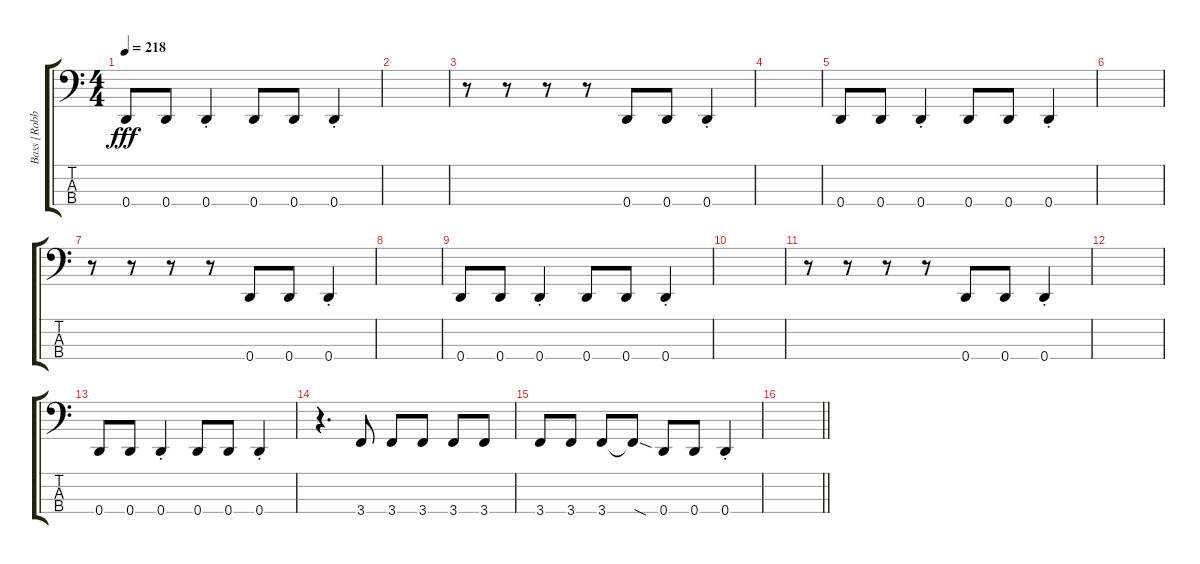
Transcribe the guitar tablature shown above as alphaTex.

\track ("Bass [Robbie Merrill]" "Bass [Robb") {instrument electricbassfinger}
\staff {score tabs}
\tuning (G2 D2 A1 D1) {hide}
\ts (4 4)
\tempo 218
\clef f4
\ks c
0.4.8{dy fff} 0.4.8 0.4{st}.4 0.4.8 0.4.8 0.4{st}.4 |
|
r.8 r.8 r.8 r.8 0.4.8 0.4.8 0.4{st}.4 |
|
0.4.8 0.4.8 0.4{st}.4 0.4.8 0.4.8 0.4{st}.4 |
|
r.8 r.8 r.8 r.8 0.4.8 0.4.8 0.4{st}.4 |
|
0.4.8{volume 16} 0.4.8 0.4{st}.4 0.4.8 0.4.8 0.4{st}.4 |
|
r.8 r.8 r.8 r.8 0.4.8 0.4.8 0.4{st}.4 |
|
0.4.8 0.4.8 0.4{st}.4 0.4.8 0.4.8 0.4{st}.4 |
r.4{d} 3.4.8{instrument synthbass2} 3.4.8 3.4.8 3.4.8 3.4.8 |
3.4.8 3.4.8 3.4.8 3.4{sod t}.8 0.4.8{instrument electricbassfinger} 0.4.8 0.4{st}.4 |
\barLineRight lightlight
